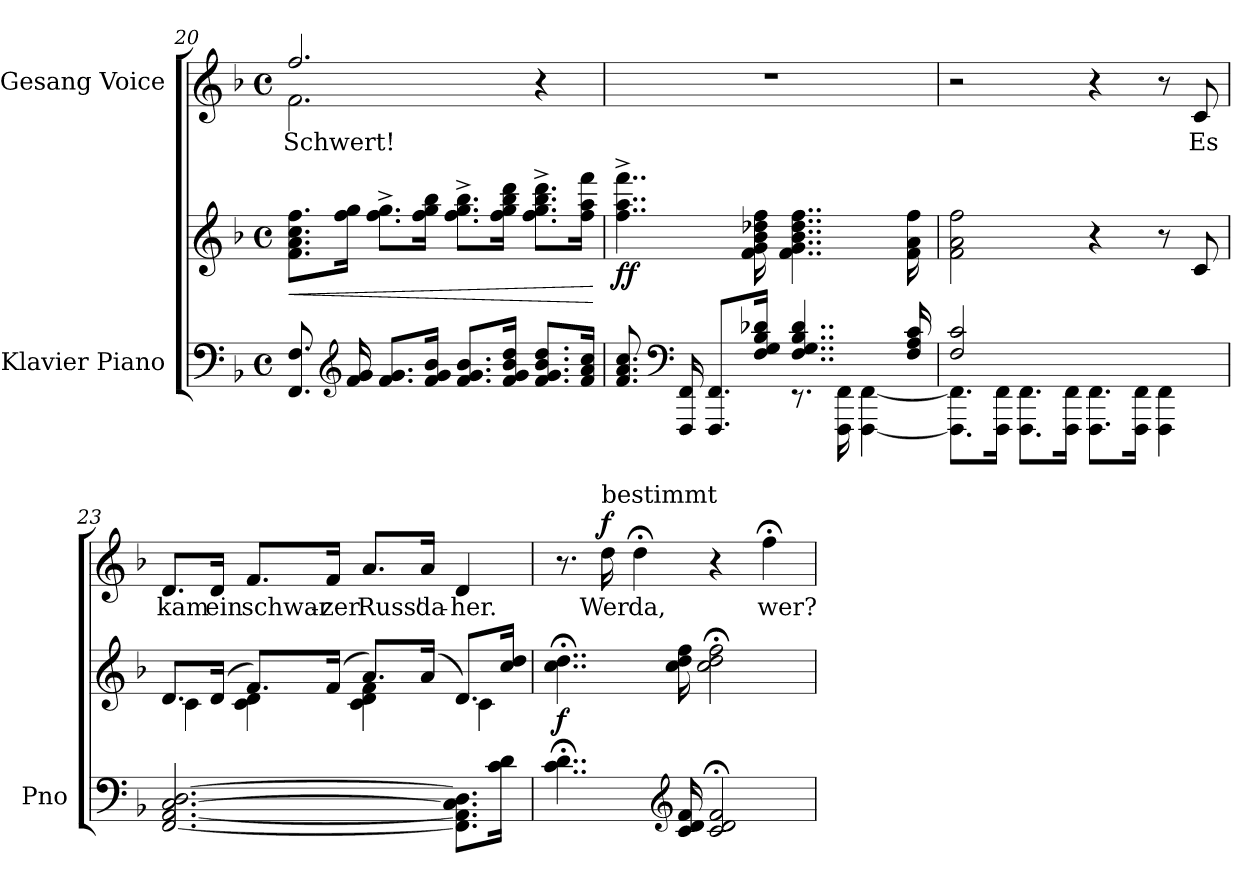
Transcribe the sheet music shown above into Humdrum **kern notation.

**kern	**kern	**dynam	**kern	**text	**dynam
*part2	*part2	*part2	*part1	*part1	*part1
*staff3	*staff2	*staff2/3	*staff1	*staff1	*staff1
*I"Klavier Piano	*	*	*I"Gesang Voice	*	*
*I'Pno	*	*	*	*	*
!!LO:LB:g=z
*clefF4	*clefG2	*	*clefG2	*	*
*k[b-]	*k[b-]	*	*k[b-]	*	*
*M4/4	*M4/4	*	*M4/4	*	*
*met(c)	*met(c)	*	*met(c)	*	*
=20	=20	=20	=20	=20	=20
!	!	!LO:HP:b	!	!LO:LY:b	!
*	*	*	*^	*	*
8.FF/ 8.F/	8.f\ 8.a\ 8.cc\ 8.ff\L	<	2.ff/	2.f\	Schwert!	.
*clefG2	*	*	*	*	*	*
16f/ 16g/	16ff\ 16gg\Jk	.	.	.	.	.
8.f/ 8.g/L	8.ff\^ 8.gg\^L	.	.	.	.	.
16f/ 16g/ 16b-/Jk	16ff\ 16gg\ 16bb-\Jk	.	.	.	.	.
8.f/ 8.g/ 8.b-/L	8.ff\^ 8.gg\^ 8.bb-\^L	.	.	.	.	.
16f/ 16g/ 16b-/ 16dd/Jk	16ff\ 16gg\ 16bb-\ 16ddd\Jk	.	.	.	.	.
8.f/ 8.g/ 8.b-/ 8.dd/L	8.ff\^ 8.gg\^ 8.bb-\^ 8.ddd\^L	.	4r	4ryy	.	.
16f/ 16a/ 16cc/Jk	16ff\ 16aa\ 16fff\Jk	.	.	.	.	.
*	*	*	*v	*v	*	*
.	.	[	.	.	.
=21	=21	=21	=21	=21	=21
*^	*	*	*	*	*
!	!	!	!LO:DY:b	!	!	!
8.f/ 8.a/ 8.cc/	2ryy	4..ff\^ 4..aa\^ 4..fff\^	ff	1r	.	.
*clefF4	*	*	*	*	*	*
16FFF/ 16FF/	.	.	.	.	.	.
8.FFF/ 8.FF/L	.	.	.	.	.	.
16F/ 16G/ 16B-/ 16d-X/Jk	.	16f\ 16g\ 16b-\ 16dd-X\ 16ff\	.	.	.	.
4..F/ 4..G/ 4..B-/ 4..d-/	8.r	4..f\ 4..g\ 4..b-\ 4..dd-\ 4..ff\	.	.	.	.
.	16FFF\ 16FF\	.	.	.	.	.
.	[4FFF\ [4FF\	.	.	.	.	.
16F/ 16A/ 16c/	.	16f\ 16a\ 16ff\	.	.	.	.
=22	=22	=22	=22	=22	=22	=22
2F/ 2c/	8.FFF\] 8.FF\]L	2f\ 2a\ 2ff\	.	2r	.	.
.	16FFF\ 16FF\Jk	.	.	.	.	.
.	8.FFF\ 8.FF\L	.	.	.	.	.
.	16FFF\ 16FF\Jk	.	.	.	.	.
4ryy	8.FFF\ 8.FF\L	4r	.	4r	.	.
.	16FFF\ 16FF\Jk	.	.	.	.	.
4ryy	4FFF\ 4FF\	8r	.	8r	.	.
!	!	!	!	!	!LO:LY:b	!
.	.	8c/	.	8c/	Es	.
*v	*v	*	*	*	*	*
=23	=23	=23	=23	=23	=23
*	*^	*	*	*	*
!	!	!	!LO:DY:b	!	!LO:LY:b	!
!	!	!	!LO:DY:n=1:b	!	!	!LO:DY:a
!	!	!	!	!	!	!LO:DY:n=1:a
[2.FF/ [2.AA/ [>2.C/ [2.D/	8.d/L	4c\	mf other-dynamics	8.d/L	kam	mf other-dynamics
!	!	!	!	!	!LO:LY:b	!
.	(16d/Jk	.	.	16d/Jk	ein	.
!	!	!	!	!	!LO:LY:b	!
.	8.f/L)	4c\ 4d\	.	8.f/L	schwar-	.
!	!	!	!	!	!LO:LY:b	!
.	(16f/Jk	.	.	16f/Jk	-zer	.
!	!	!	!	!	!LO:LY:b	!
.	8.a/L)	4c\ 4d\ 4f\	.	8.a/L	Russ'	.
!	!	!	!	!	!LO:LY:b	!
.	(16a/Jk	.	.	16a/Jk	da-	.
!	!	!	!	!	!LO:LY:b	!
8.FF\] 8.AA\] 8.C\] 8.D\]L	8.d/L)	4c\	.	4d/	-her.	.
16c\ 16d\Jk	16cc/ 16dd/Jk	.	.	.	.	.
*	*v	*v	*	*	*	*
!!LO:LB:g=z
=24	=24	=24	=24	=24	=24
!	!	!LO:DY:b	!	!	!
4..c\;< 4..d\;<	4..cc\;< 4..dd\;<	f	8.r	.	.
!	!	!	!LO:TX:a:t=bestimmt	!	!
!	!	!	!	!LO:LY:b	!LO:DY:a
.	.	.	16dd\	Wer	f
!	!	!	!	!LO:LY:b	!
.	.	.	4dd;<\	da,	.
*clefG2	*	*	*	*	*
16c/ 16d/ 16f/	16cc\ 16dd\ 16ff\	.	.	.	.
2c/;< 2d/;< 2f/;<	2cc\;< 2dd\;< 2ff\;<	.	4r	.	.
!	!	!	!	!LO:LY:b	!
.	.	.	4ff;<\	wer?	.
=	=	=	=	=	=
*-	*-	*-	*-	*-	*-
